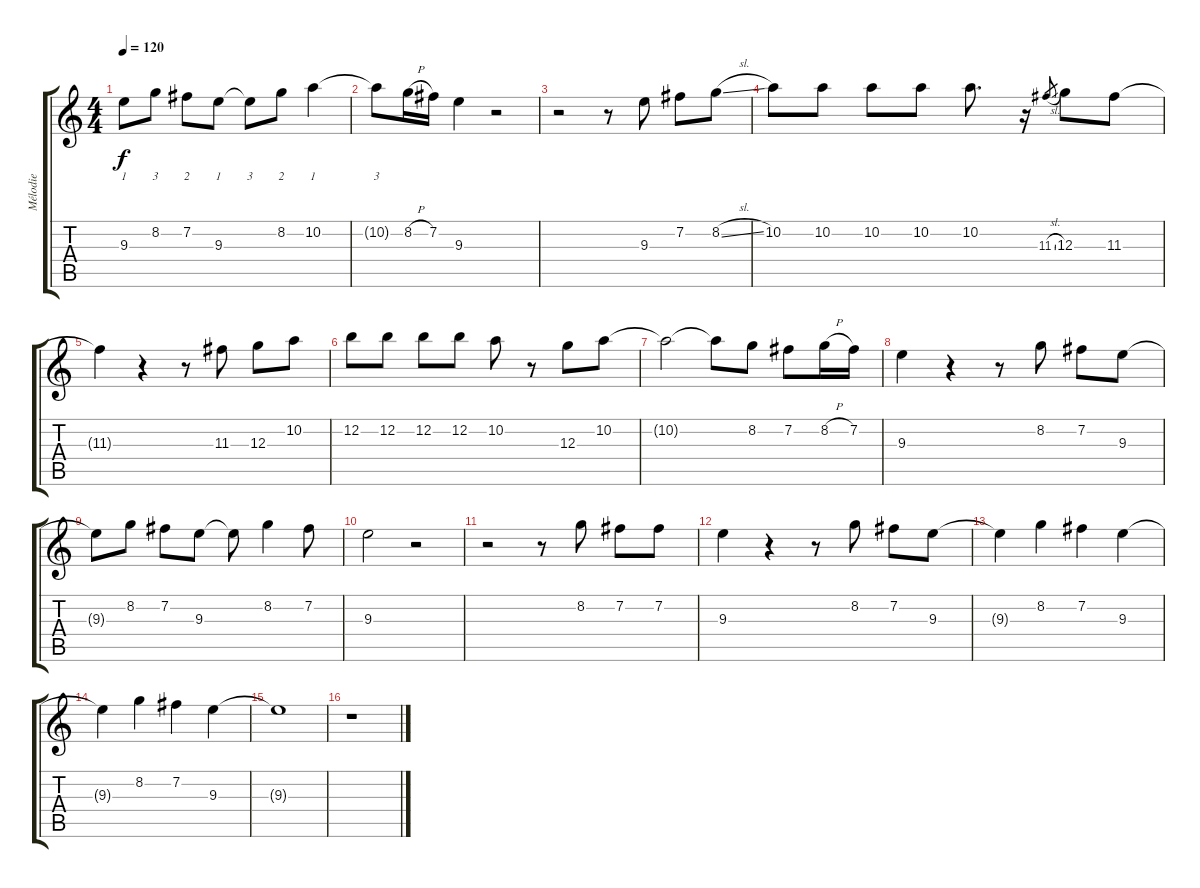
\track ("Mélodie" "Mélodie") {instrument electricguitarjazz}
\staff {score tabs}
\tuning (E4 B3 G3 D3 A2 E2) {hide}
\ts (4 4)
\tempo 120
\clef g2
\ks c
9.3{t}.8{lyrics (0 "1") lyrics (1 "") lyrics (2 "") lyrics (3 "") lyrics (4 "") dy f} 8.2.8{lyrics (0 "3") lyrics (1 "") lyrics (2 "") lyrics (3 "") lyrics (4 "")} 7.2.8{lyrics (0 "2") lyrics (1 "") lyrics (2 "") lyrics (3 "") lyrics (4 "")} 9.3.8{lyrics (0 "1") lyrics (1 "") lyrics (2 "") lyrics (3 "") lyrics (4 "")} 9.3{t}.8{lyrics (0 "3") lyrics (1 "") lyrics (2 "") lyrics (3 "") lyrics (4 "")} 8.2.8{lyrics (0 "2") lyrics (1 "") lyrics (2 "") lyrics (3 "") lyrics (4 "")} 10.2.4{lyrics (0 "1") lyrics (1 "") lyrics (2 "") lyrics (3 "") lyrics (4 "")} |
10.2{t}.8{lyrics (0 "3") lyrics (1 "") lyrics (2 "") lyrics (3 "") lyrics (4 "")} 8.2{h}.16{lyrics (0 "") lyrics (1 "") lyrics (2 "") lyrics (3 "") lyrics (4 "")} 7.2.16{lyrics (0 "") lyrics (1 "") lyrics (2 "") lyrics (3 "") lyrics (4 "")} 9.3.4{lyrics (0 "") lyrics (1 "") lyrics (2 "") lyrics (3 "") lyrics (4 "")} r.2 |
r.2 r.8 9.3.8{lyrics (0 "") lyrics (1 "") lyrics (2 "") lyrics (3 "") lyrics (4 "")} 7.2.8{lyrics (0 "") lyrics (1 "") lyrics (2 "") lyrics (3 "") lyrics (4 "")} 8.2{sl}.8{lyrics (0 "") lyrics (1 "") lyrics (2 "") lyrics (3 "") lyrics (4 "")} |
10.2.8{lyrics (0 "") lyrics (1 "") lyrics (2 "") lyrics (3 "") lyrics (4 "")} 10.2.8{lyrics (0 "") lyrics (1 "") lyrics (2 "") lyrics (3 "") lyrics (4 "")} 10.2.8{lyrics (0 "") lyrics (1 "") lyrics (2 "") lyrics (3 "") lyrics (4 "")} 10.2.8{lyrics (0 "") lyrics (1 "") lyrics (2 "") lyrics (3 "") lyrics (4 "")} 10.2.8{d} r.16 11.3{sl}.8{gr} 12.3.8 11.3.8 |
11.3{t}.4 r.4 r.8 11.3.8 12.3.8 10.2.8 |
12.2.8 12.2.8 12.2.8 12.2.8 10.2.8 r.8 12.3.8 10.2.8 |
10.2{t}.2 10.2{t}.8 8.2.8 7.2.8 8.2{h}.16 7.2.16 |
9.3.4 r.4 r.8 8.2.8 7.2.8 9.3.8 |
9.3{t}.8 8.2.8 7.2.8 9.3.8 9.3{t}.8 8.2.4 7.2.8 |
9.3.2 r.2 |
r.2 r.8 8.2.8 7.2.8 7.2.8 |
9.3.4 r.4 r.8 8.2.8 7.2.8 9.3.8 |
9.3{t}.4 8.2.4 7.2.4 9.3.4 |
9.3{t}.4 8.2.4 7.2.4 9.3.4 |
9.3{t}.1 |
r.1
